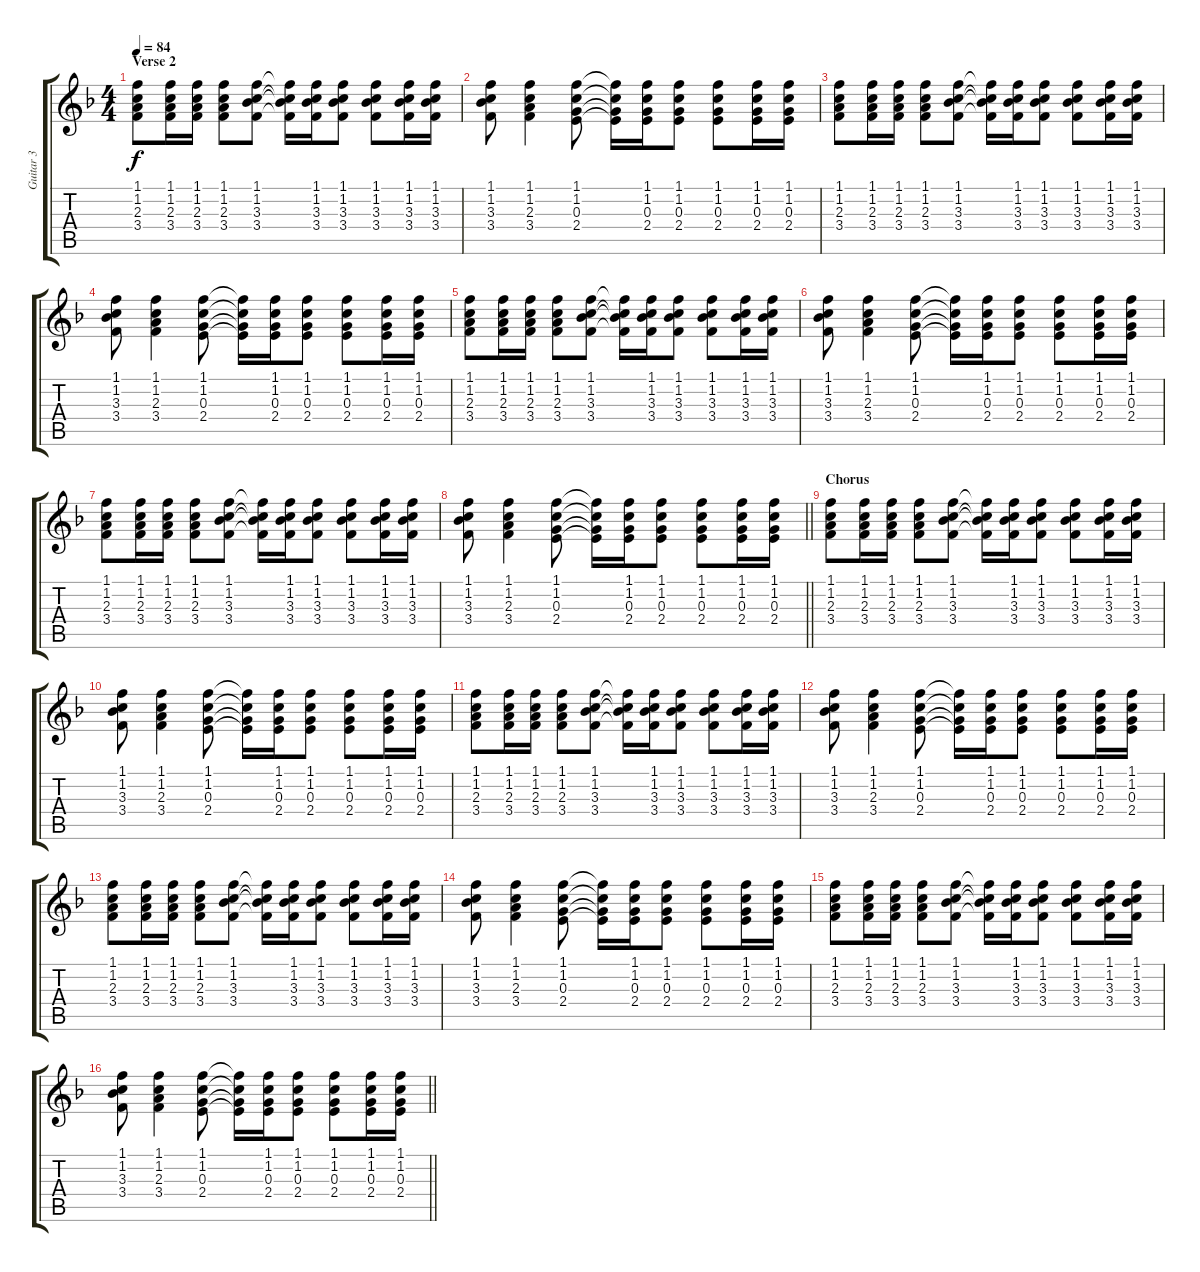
\track ("Guitar 3" "Guitar 3") {mute instrument acousticguitarnylon}
\staff {score tabs}
\tuning (E4 B3 G3 D3 A2 E2) {hide}
\ts (4 4)
\section ("" "Verse 2")
\tempo 84
\clef g2
\ks f
(1.1 1.2 2.3 3.4).8{dy f} (1.1 1.2 2.3 3.4).16 (1.1 1.2 2.3 3.4).16 (1.1 1.2 2.3 3.4).8 (1.1 1.2 3.3 3.4).8 (1.1{t} 1.2{t} 3.3{t} 3.4{t}).16 (1.1 1.2 3.3 3.4).16 (1.1 1.2 3.3 3.4).8 (1.1 1.2 3.3 3.4).8 (1.1 1.2 3.3 3.4).16 (1.1 1.2 3.3 3.4).16 |
(1.1 1.2 3.3 3.4).8 (1.1 1.2 2.3 3.4).4 (1.1 1.2 0.3 2.4).8 (1.1{t} 1.2{t} 0.3{t} 2.4{t}).16 (1.1 1.2 0.3 2.4).16 (1.1 1.2 0.3 2.4).8 (1.1 1.2 0.3 2.4).8 (1.1 1.2 0.3 2.4).16 (1.1 1.2 0.3 2.4).16 |
(1.1 1.2 2.3 3.4).8 (1.1 1.2 2.3 3.4).16 (1.1 1.2 2.3 3.4).16 (1.1 1.2 2.3 3.4).8 (1.1 1.2 3.3 3.4).8 (1.1{t} 1.2{t} 3.3{t} 3.4{t}).16 (1.1 1.2 3.3 3.4).16 (1.1 1.2 3.3 3.4).8 (1.1 1.2 3.3 3.4).8 (1.1 1.2 3.3 3.4).16 (1.1 1.2 3.3 3.4).16 |
(1.1 1.2 3.3 3.4).8 (1.1 1.2 2.3 3.4).4 (1.1 1.2 0.3 2.4).8 (1.1{t} 1.2{t} 0.3{t} 2.4{t}).16 (1.1 1.2 0.3 2.4).16 (1.1 1.2 0.3 2.4).8 (1.1 1.2 0.3 2.4).8 (1.1 1.2 0.3 2.4).16 (1.1 1.2 0.3 2.4).16 |
(1.1 1.2 2.3 3.4).8 (1.1 1.2 2.3 3.4).16 (1.1 1.2 2.3 3.4).16 (1.1 1.2 2.3 3.4).8 (1.1 1.2 3.3 3.4).8 (1.1{t} 1.2{t} 3.3{t} 3.4{t}).16 (1.1 1.2 3.3 3.4).16 (1.1 1.2 3.3 3.4).8 (1.1 1.2 3.3 3.4).8 (1.1 1.2 3.3 3.4).16 (1.1 1.2 3.3 3.4).16 |
(1.1 1.2 3.3 3.4).8 (1.1 1.2 2.3 3.4).4 (1.1 1.2 0.3 2.4).8 (1.1{t} 1.2{t} 0.3{t} 2.4{t}).16 (1.1 1.2 0.3 2.4).16 (1.1 1.2 0.3 2.4).8 (1.1 1.2 0.3 2.4).8 (1.1 1.2 0.3 2.4).16 (1.1 1.2 0.3 2.4).16 |
(1.1 1.2 2.3 3.4).8 (1.1 1.2 2.3 3.4).16 (1.1 1.2 2.3 3.4).16 (1.1 1.2 2.3 3.4).8 (1.1 1.2 3.3 3.4).8 (1.1{t} 1.2{t} 3.3{t} 3.4{t}).16 (1.1 1.2 3.3 3.4).16 (1.1 1.2 3.3 3.4).8 (1.1 1.2 3.3 3.4).8 (1.1 1.2 3.3 3.4).16 (1.1 1.2 3.3 3.4).16 |
\barLineRight lightlight
(1.1 1.2 3.3 3.4).8 (1.1 1.2 2.3 3.4).4 (1.1 1.2 0.3 2.4).8 (1.1{t} 1.2{t} 0.3{t} 2.4{t}).16 (1.1 1.2 0.3 2.4).16 (1.1 1.2 0.3 2.4).8 (1.1 1.2 0.3 2.4).8 (1.1 1.2 0.3 2.4).16 (1.1 1.2 0.3 2.4).16 |
\section ("" "Chorus")
(1.1 1.2 2.3 3.4).8{volume 11} (1.1 1.2 2.3 3.4).16 (1.1 1.2 2.3 3.4).16 (1.1 1.2 2.3 3.4).8 (1.1 1.2 3.3 3.4).8 (1.1{t} 1.2{t} 3.3{t} 3.4{t}).16 (1.1 1.2 3.3 3.4).16 (1.1 1.2 3.3 3.4).8 (1.1 1.2 3.3 3.4).8 (1.1 1.2 3.3 3.4).16 (1.1 1.2 3.3 3.4).16 |
(1.1 1.2 3.3 3.4).8 (1.1 1.2 2.3 3.4).4 (1.1 1.2 0.3 2.4).8 (1.1{t} 1.2{t} 0.3{t} 2.4{t}).16 (1.1 1.2 0.3 2.4).16 (1.1 1.2 0.3 2.4).8 (1.1 1.2 0.3 2.4).8 (1.1 1.2 0.3 2.4).16 (1.1 1.2 0.3 2.4).16 |
(1.1 1.2 2.3 3.4).8 (1.1 1.2 2.3 3.4).16 (1.1 1.2 2.3 3.4).16 (1.1 1.2 2.3 3.4).8 (1.1 1.2 3.3 3.4).8 (1.1{t} 1.2{t} 3.3{t} 3.4{t}).16 (1.1 1.2 3.3 3.4).16 (1.1 1.2 3.3 3.4).8 (1.1 1.2 3.3 3.4).8 (1.1 1.2 3.3 3.4).16 (1.1 1.2 3.3 3.4).16 |
(1.1 1.2 3.3 3.4).8 (1.1 1.2 2.3 3.4).4 (1.1 1.2 0.3 2.4).8 (1.1{t} 1.2{t} 0.3{t} 2.4{t}).16 (1.1 1.2 0.3 2.4).16 (1.1 1.2 0.3 2.4).8 (1.1 1.2 0.3 2.4).8 (1.1 1.2 0.3 2.4).16 (1.1 1.2 0.3 2.4).16 |
(1.1 1.2 2.3 3.4).8 (1.1 1.2 2.3 3.4).16 (1.1 1.2 2.3 3.4).16 (1.1 1.2 2.3 3.4).8 (1.1 1.2 3.3 3.4).8 (1.1{t} 1.2{t} 3.3{t} 3.4{t}).16 (1.1 1.2 3.3 3.4).16 (1.1 1.2 3.3 3.4).8 (1.1 1.2 3.3 3.4).8 (1.1 1.2 3.3 3.4).16 (1.1 1.2 3.3 3.4).16 |
(1.1 1.2 3.3 3.4).8 (1.1 1.2 2.3 3.4).4 (1.1 1.2 0.3 2.4).8 (1.1{t} 1.2{t} 0.3{t} 2.4{t}).16 (1.1 1.2 0.3 2.4).16 (1.1 1.2 0.3 2.4).8 (1.1 1.2 0.3 2.4).8 (1.1 1.2 0.3 2.4).16 (1.1 1.2 0.3 2.4).16 |
(1.1 1.2 2.3 3.4).8 (1.1 1.2 2.3 3.4).16 (1.1 1.2 2.3 3.4).16 (1.1 1.2 2.3 3.4).8 (1.1 1.2 3.3 3.4).8 (1.1{t} 1.2{t} 3.3{t} 3.4{t}).16 (1.1 1.2 3.3 3.4).16 (1.1 1.2 3.3 3.4).8 (1.1 1.2 3.3 3.4).8 (1.1 1.2 3.3 3.4).16 (1.1 1.2 3.3 3.4).16 |
\barLineRight lightlight
(1.1 1.2 3.3 3.4).8 (1.1 1.2 2.3 3.4).4 (1.1 1.2 0.3 2.4).8 (1.1{t} 1.2{t} 0.3{t} 2.4{t}).16 (1.1 1.2 0.3 2.4).16 (1.1 1.2 0.3 2.4).8 (1.1 1.2 0.3 2.4).8 (1.1 1.2 0.3 2.4).16 (1.1 1.2 0.3 2.4).16
